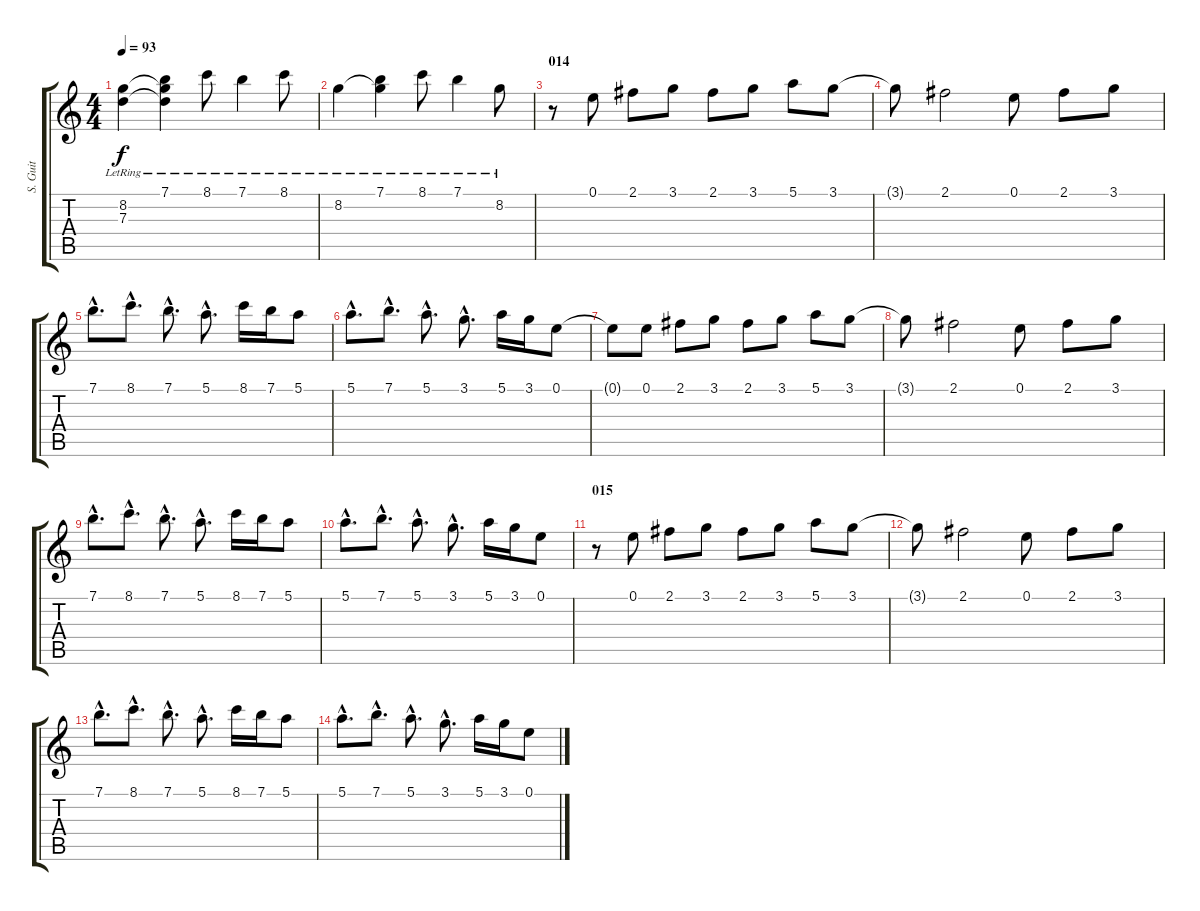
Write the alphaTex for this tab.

\track ("S. Guit" "S. Guit") {instrument acousticguitarsteel}
\staff {score tabs}
\tuning (E4 B3 G3 D3 A2 E2) {hide}
\ts (4 4)
\tempo 93
\clef g2
\ks c
(8.2{lr} 7.3{lr}).4{dy f} (7.1{lr} 8.2{t} 7.3{t}).4 8.1{lr}.8 7.1{lr}.4 8.1{lr}.8 |
8.2{lr}.4 (7.1{lr} 8.2{t}).4 8.1{lr}.8 7.1{lr}.4 8.2{lr}.8 |
\section ("" "014")
r.8 0.1.8 2.1.8 3.1.8 2.1.8 3.1.8 5.1.8 3.1.8 |
3.1{t}.8 2.1.2 0.1.8 2.1.8 3.1.8 |
7.1{hac}.8{d} 8.1{hac}.8{d} 7.1{hac}.8{d} 5.1{hac}.8{d} 8.1.16 7.1.16 5.1.8 |
5.1{hac}.8{d} 7.1{hac}.8{d} 5.1{hac}.8{d} 3.1{hac}.8{d} 5.1.16 3.1.16 0.1.8 |
0.1{t}.8 0.1.8 2.1.8 3.1.8 2.1.8 3.1.8 5.1.8 3.1.8 |
3.1{t}.8 2.1.2 0.1.8 2.1.8 3.1.8 |
7.1{hac}.8{d} 8.1{hac}.8{d} 7.1{hac}.8{d} 5.1{hac}.8{d} 8.1.16 7.1.16 5.1.8 |
5.1{hac}.8{d} 7.1{hac}.8{d} 5.1{hac}.8{d} 3.1{hac}.8{d} 5.1.16 3.1.16 0.1.8 |
\section ("" "015")
r.8{volume 6} 0.1.8 2.1.8 3.1.8 2.1.8 3.1.8 5.1.8 3.1.8 |
3.1{t}.8 2.1.2 0.1.8 2.1.8 3.1.8 |
7.1{hac}.8{d volume 0} 8.1{hac}.8{d} 7.1{hac}.8{d} 5.1{hac}.8{d} 8.1.16 7.1.16 5.1.8 |
5.1{hac}.8{d} 7.1{hac}.8{d} 5.1{hac}.8{d} 3.1{hac}.8{d} 5.1.16 3.1.16 0.1.8
